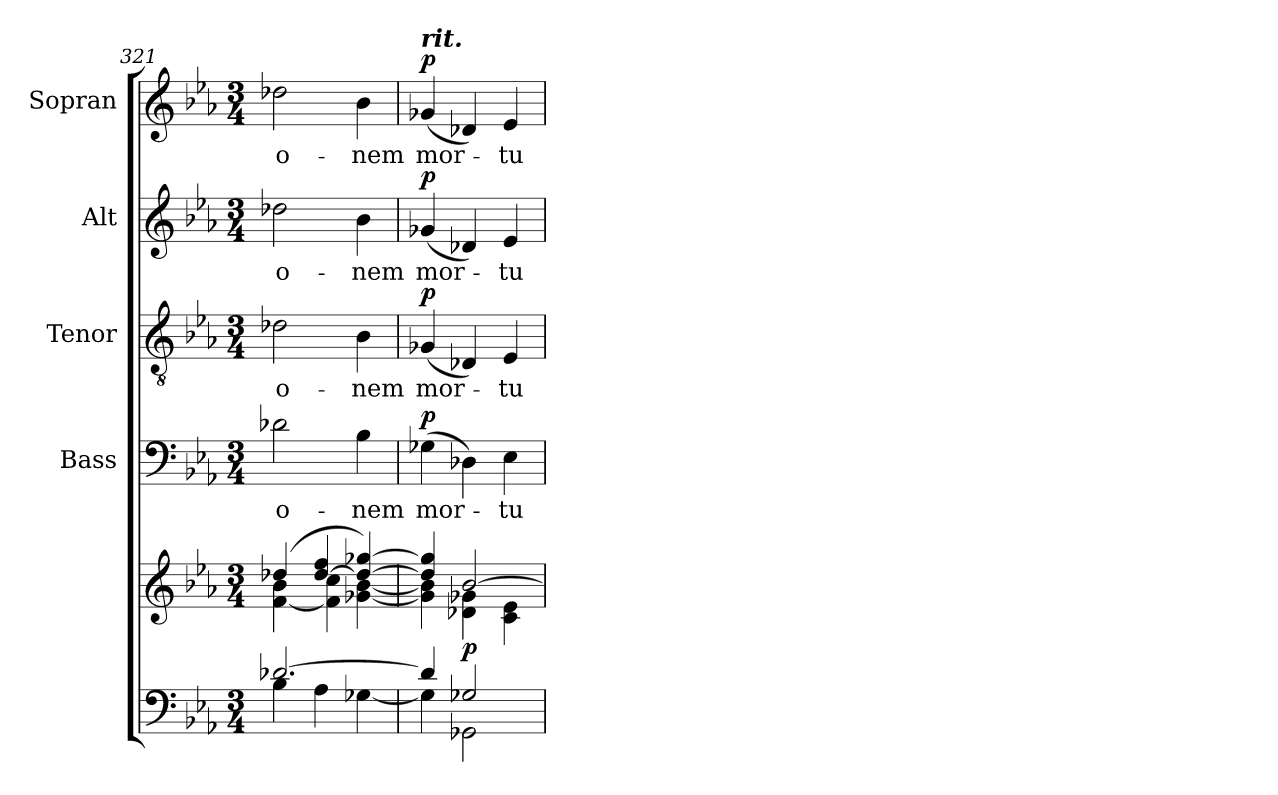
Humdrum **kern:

**kern	**kern	**dynam	**kern	**text	**dynam	**kern	**text	**dynam	**kern	**text	**dynam	**kern	**text	**dynam
*part5	*part5	*part5	*part4	*part4	*part4	*part3	*part3	*part3	*part2	*part2	*part2	*part1	*part1	*part1
*staff6	*staff5	*staff5/6	*staff4	*staff4	*staff4	*staff3	*staff3	*staff3	*staff2	*staff2	*staff2	*staff1	*staff1	*staff1
*	*	*	*I"Bass	*	*	*I"Tenor	*	*	*I"Alt	*	*	*I"Sopran	*	*
*	*	*	*I'B.	*	*	*I'T.	*	*	*I'A.	*	*	*I'S.	*	*
*clefF4	*clefG2	*	*clefF4	*	*	*clefGv2	*	*	*clefG2	*	*	*clefG2	*	*
*k[b-e-a-]	*k[b-e-a-]	*	*k[b-e-a-]	*	*	*k[b-e-a-]	*	*	*k[b-e-a-]	*	*	*k[b-e-a-]	*	*
*E-:	*E-:	*	*E-:	*	*	*E-:	*	*	*E-:	*	*	*E-:	*	*
*M3/4	*M3/4	*	*M3/4	*	*	*M3/4	*	*	*M3/4	*	*	*M3/4	*	*
=321	=321	=321	=321	=321	=321	=321	=321	=321	=321	=321	=321	=321	=321	=321
*^	*^	*	*	*	*	*	*	*	*	*	*	*	*	*
!	!	!	!	!	!	!LO:LY:b	!	!	!LO:LY:b	!	!	!LO:LY:b	!	!	!LO:LY:b	!
[>2.d-X/	4B-\	(4dd-X/	[<4f\ 4b-\	.	2d-X\	-o-	.	2d-X\	-o-	.	2dd-X\	-o-	.	2dd-X\	-o-	.
.	4A-\	[>4dd-/ 4ff/	4f\] 4cc\	.	.	.	.	.	.	.	.	.	.	.	.	.
!	!	!	!	!	!	!LO:LY:b	!	!	!LO:LY:b	!	!	!LO:LY:b	!	!	!LO:LY:b	!
.	[<4G-X\	4dd-/_ [>4gg-X/)	[<4g-X\ [<4b-\	.	4B-\	-nem	.	4B-\	-nem	.	4b-\	-nem	.	4b-\	-nem	.
=322	=322	=322	=322	=322	=322	=322	=322	=322	=322	=322	=322	=322	=322	=322	=322	=322
!	!	!	!	!	!	!	!	!	!	!	!	!	!	!LO:TX:a:Bi:t=rit.	!	!
!	!	!	!	!	!	!LO:LY:b	!LO:DY:a	!	!LO:LY:b	!LO:DY:a	!	!LO:LY:b	!LO:DY:a	!	!LO:LY:b	!LO:DY:a
4d-/]	4G-\]	4dd-/] 4gg-/]	4g-\] 4b-\]	.	(>4G-X\	mor-	p	(<4G-X/	mor-	p	(<4g-X/	mor-	p	(<4g-X/	mor-	p
!	!	!	!	!LO:DY:b	!	!	!	!	!	!	!	!	!	!	!	!
2G-X/	2GG-X\	[>2b-/	4d-X\ 4g-X\	p	4D-X\)	.	.	4D-X/)	.	.	4d-X/)	.	.	4d-X/)	.	.
!	!	!	!	!	!	!LO:LY:b	!	!	!LO:LY:b	!	!	!LO:LY:b	!	!	!LO:LY:b	!
.	.	.	4c\ 4e-\	.	4E-\	-tu-	.	4E-/	-tu-	.	4e-/	-tu-	.	4e-/	-tu-	.
*v	*v	*	*	*	*	*	*	*	*	*	*	*	*	*	*	*
*	*v	*v	*	*	*	*	*	*	*	*	*	*	*	*	*
=	=	=	=	=	=	=	=	=	=	=	=	=	=	=
*-	*-	*-	*-	*-	*-	*-	*-	*-	*-	*-	*-	*-	*-	*-
